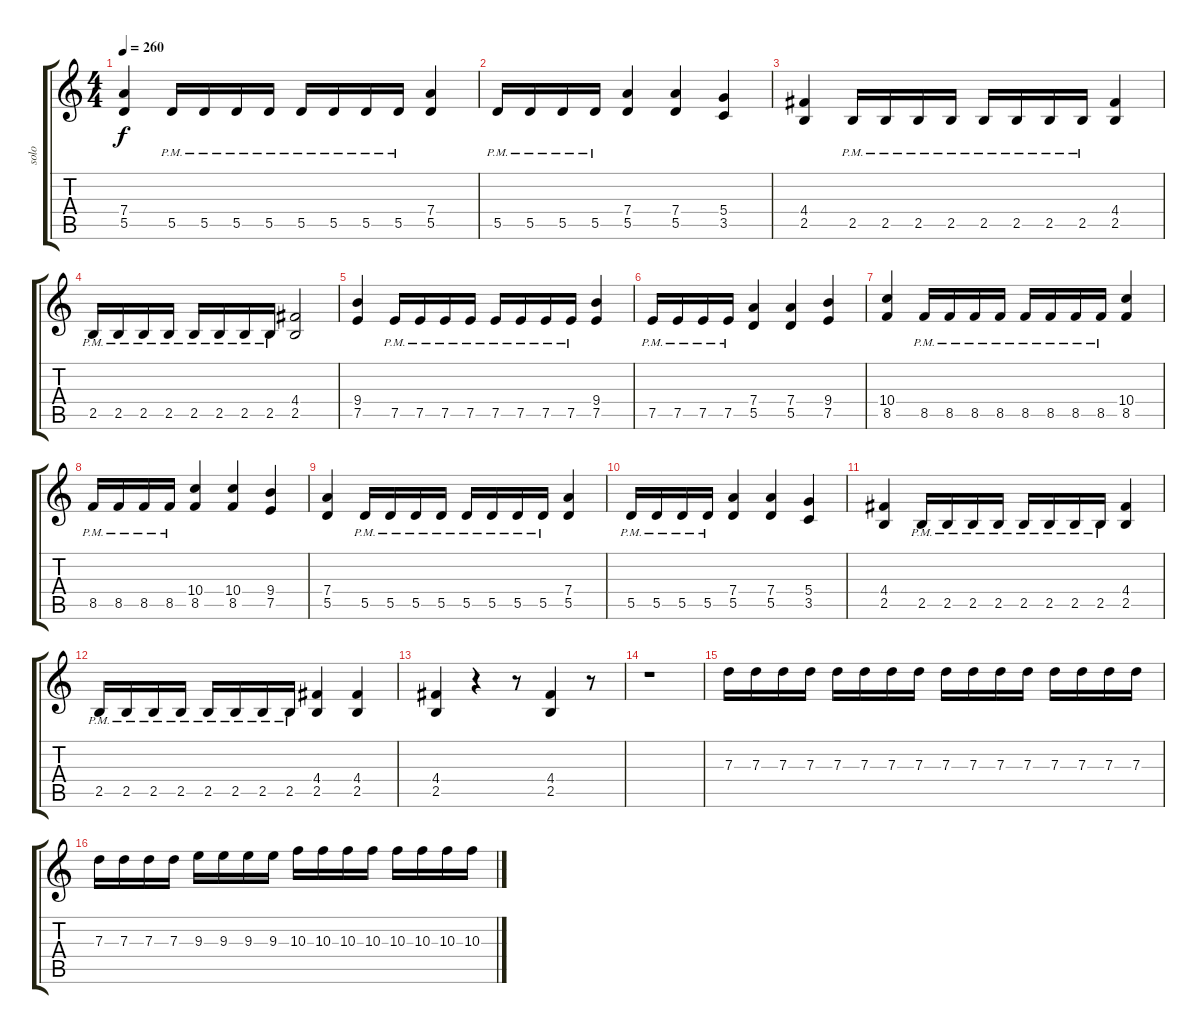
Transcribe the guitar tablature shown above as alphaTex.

\track ("solo" "solo") {instrument distortionguitar}
\staff {score tabs}
\tuning (E4 B3 G3 D3 A2 E2) {hide}
\ts (4 4)
\tempo 260
\clef g2
\ks c
(7.4 5.5).4{dy f} 5.5{pm}.16 5.5{pm}.16 5.5{pm}.16 5.5{pm}.16 5.5{pm}.16 5.5{pm}.16 5.5{pm}.16 5.5{pm}.16 (7.4 5.5).4 |
5.5{pm}.16 5.5{pm}.16 5.5{pm}.16 5.5{pm}.16 (7.4 5.5).4 (7.4 5.5).4 (5.4 3.5).4 |
(4.4 2.5).4 2.5{pm}.16 2.5{pm}.16 2.5{pm}.16 2.5{pm}.16 2.5{pm}.16 2.5{pm}.16 2.5{pm}.16 2.5{pm}.16 (4.4 2.5).4 |
2.5{pm}.16 2.5{pm}.16 2.5{pm}.16 2.5{pm}.16 2.5{pm}.16 2.5{pm}.16 2.5{pm}.16 2.5{pm}.16 (4.4 2.5).2 |
(9.4 7.5).4 7.5{pm}.16 7.5{pm}.16 7.5{pm}.16 7.5{pm}.16 7.5{pm}.16 7.5{pm}.16 7.5{pm}.16 7.5{pm}.16 (9.4 7.5).4 |
7.5{pm}.16 7.5{pm}.16 7.5{pm}.16 7.5{pm}.16 (7.4 5.5).4 (7.4 5.5).4 (9.4 7.5).4 |
(10.4 8.5).4 8.5{pm}.16 8.5{pm}.16 8.5{pm}.16 8.5{pm}.16 8.5{pm}.16 8.5{pm}.16 8.5{pm}.16 8.5{pm}.16 (10.4 8.5).4 |
8.5{pm}.16 8.5{pm}.16 8.5{pm}.16 8.5{pm}.16 (10.4 8.5).4 (10.4 8.5).4 (9.4 7.5).4 |
(7.4 5.5).4 5.5{pm}.16 5.5{pm}.16 5.5{pm}.16 5.5{pm}.16 5.5{pm}.16 5.5{pm}.16 5.5{pm}.16 5.5{pm}.16 (7.4 5.5).4 |
5.5{pm}.16 5.5{pm}.16 5.5{pm}.16 5.5{pm}.16 (7.4 5.5).4 (7.4 5.5).4 (5.4 3.5).4 |
(4.4 2.5).4 2.5{pm}.16 2.5{pm}.16 2.5{pm}.16 2.5{pm}.16 2.5{pm}.16 2.5{pm}.16 2.5{pm}.16 2.5{pm}.16 (4.4 2.5).4 |
2.5{pm}.16 2.5{pm}.16 2.5{pm}.16 2.5{pm}.16 2.5{pm}.16 2.5{pm}.16 2.5{pm}.16 2.5{pm}.16 (4.4 2.5).4 (4.4 2.5).4 |
(4.4 2.5).4 r.4 r.8 (4.4 2.5).4 r.8 |
r.1 |
7.3.16 7.3.16 7.3.16 7.3.16 7.3.16 7.3.16 7.3.16 7.3.16 7.3.16 7.3.16 7.3.16 7.3.16 7.3.16 7.3.16 7.3.16 7.3.16 |
7.3.16 7.3.16 7.3.16 7.3.16 9.3.16 9.3.16 9.3.16 9.3.16 10.3.16 10.3.16 10.3.16 10.3.16 10.3.16 10.3.16 10.3.16 10.3.16
